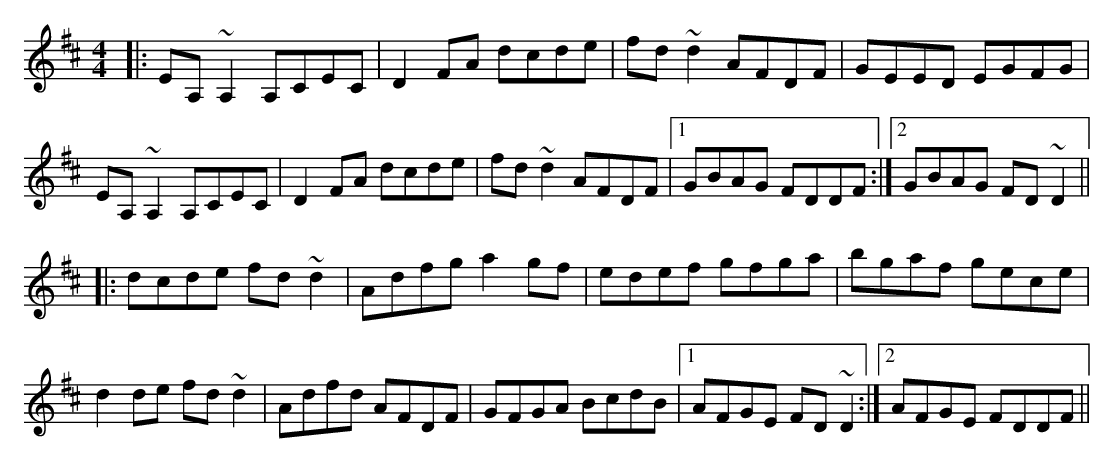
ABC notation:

X:1
M:4/4
K:D
|:EA,~A,2 A,CEC|D2FA dcde|fd~d2 AFDF|GEED EGFG|
EA,~A,2 A,CEC|D2FA dcde|fd~d2 AFDF|1 GBAG FDDF:|2 GBAG FD~D2||
|:dcde fd~d2|Adfg a2gf|edef gfga|bgaf gece|
d2de fd~d2|Adfd AFDF|GFGA BcdB|1 AFGE FD~D2:|2 AFGE FDDF||
